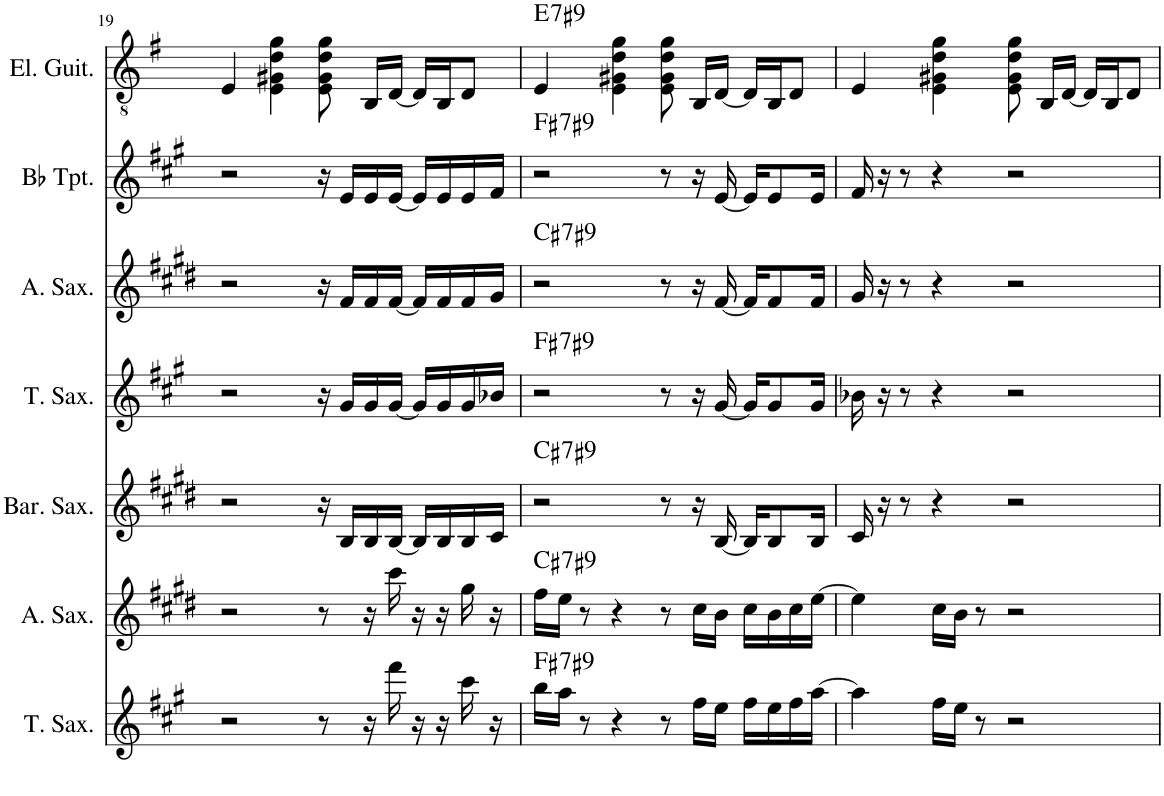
**kern	**harte	**kern	**harte	**kern	**harte	**kern	**harte	**kern	**harte	**kern	**harte	**kern	**harte
*part7	*part7	*part6	*part6	*part5	*part5	*part4	*part4	*part3	*part3	*part2	*part2	*part1	*part1
*staff7	*	*staff6	*	*staff5	*	*staff4	*	*staff3	*	*staff2	*	*staff1	*
*I"Lead Tenor Saxophone	*	*I"Lead Alto Saxophone	*	*I"Baritone Saxophone	*	*I"Tenor Saxophone	*	*I"Alto Saxophone	*	*I"Bb Trumpet	*	*I"Electric Guitar	*
*I'T. Sax.	*	*I'A. Sax.	*	*I'Bar. Sax.	*	*I'T. Sax.	*	*I'A. Sax.	*	*I'Bb Tpt.	*	*I'El. Guit.	*
!!LO:PB:g=z
*clefG2	*	*clefG2	*	*clefG2	*	*clefG2	*	*clefG2	*	*clefG2	*	*clefGv2	*
*Trd8c14	*	*Trd5c9	*	*Trd12c21	*	*Trd8c14	*	*Trd5c9	*	*Trd1c2	*	*	*
*k[f#c#g#]	*	*k[f#c#g#d#]	*	*k[f#c#g#d#]	*	*k[f#c#g#]	*	*k[f#c#g#d#]	*	*k[f#c#g#]	*	*k[f#]	*
*M4/4	*	*M4/4	*	*M4/4	*	*M4/4	*	*M4/4	*	*M4/4	*	*M4/4	*
=19	=19	=19	=19	=19	=19	=19	=19	=19	=19	=19	=19	=19	=19
2r	.	2r	.	2r	.	2r	.	2r	.	2r	.	4E/	.
.	.	.	.	.	.	.	.	.	.	.	.	4E\ 4G#X\ 4d\ 4g\	.
8r	.	8r	.	16r	.	16r	.	16r	.	16r	.	8E\ 8G#\ 8d\ 8g\	.
.	.	.	.	16B/LL	.	16g#/LL	.	16f#/LL	.	16e/LL	.	.	.
16r	.	16r	.	16B/	.	16g#/	.	16f#/	.	16e/	.	16BB/LL	.
16fff#\	.	16ccc#\	.	[16B/JJ	.	[16g#/JJ	.	[16f#/JJ	.	[16e/JJ	.	[16D/JJ	.
16r	.	16r	.	16B/LL]	.	16g#/LL]	.	16f#/LL]	.	16e/LL]	.	16D/LL]	.
16r	.	16r	.	16B/	.	16g#/	.	16f#/	.	16e/	.	16BB/J	.
16ccc#\	.	16gg#\	.	16B/	.	16g#/	.	16f#/	.	16e/	.	8D/J	.
16r	.	16r	.	16c#/JJ	.	16b-X/JJ	.	16g#/JJ	.	16f#/JJ	.	.	.
=20	=20	=20	=20	=20	=20	=20	=20	=20	=20	=20	=20	=20	=20
!	!LO:H:kt=7	!	!LO:H:kt=7	!	!LO:H:kt=7	!	!LO:H:kt=7	!	!LO:H:kt=7	!	!LO:H:kt=7	!	!LO:H:kt=7
16bb\LL	F#:7(#9)	16ff#\LL	C#:7(#9)	2r	C#:7(#9)	2r	F#:7(#9)	2r	C#:7(#9)	2r	F#:7(#9)	4E/	E:7(#9)
16aa\JJ	.	16ee\JJ	.	.	.	.	.	.	.	.	.	.	.
8r	.	8r	.	.	.	.	.	.	.	.	.	.	.
4r	.	4r	.	.	.	.	.	.	.	.	.	4E\ 4G#X\ 4d\ 4g\	.
8r	.	8r	.	8r	.	8r	.	8r	.	8r	.	8E\ 8G#\ 8d\ 8g\	.
16ff#\LL	.	16cc#\LL	.	16r	.	16r	.	16r	.	16r	.	16BB/LL	.
16ee\JJ	.	16b\JJ	.	[16B/	.	[16g#/	.	[16f#/	.	[16e/	.	[16D/JJ	.
16ff#\LL	.	16cc#\LL	.	16B/KL]	.	16g#/KL]	.	16f#/KL]	.	16e/KL]	.	16D/LL]	.
16ee\	.	16b\	.	8B/	.	8g#/	.	8f#/	.	8e/	.	16BB/J	.
16ff#\	.	16cc#\	.	.	.	.	.	.	.	.	.	8D/J	.
[16aa\JJ	.	[16ee\JJ	.	16B/Jk	.	16g#/Jk	.	16f#/Jk	.	16e/Jk	.	.	.
=21	=21	=21	=21	=21	=21	=21	=21	=21	=21	=21	=21	=21	=21
4aa\]	.	4ee\]	.	16c#/	.	16b-X\	.	16g#/	.	16f#/	.	4E/	.
.	.	.	.	16r	.	16r	.	16r	.	16r	.	.	.
.	.	.	.	8r	.	8r	.	8r	.	8r	.	.	.
16ff#\LL	.	16cc#\LL	.	4r	.	4r	.	4r	.	4r	.	4E\ 4G#X\ 4d\ 4g\	.
16ee\JJ	.	16b\JJ	.	.	.	.	.	.	.	.	.	.	.
8r	.	8r	.	.	.	.	.	.	.	.	.	.	.
2r	.	2r	.	2r	.	2r	.	2r	.	2r	.	8E\ 8G#\ 8d\ 8g\	.
.	.	.	.	.	.	.	.	.	.	.	.	16BB/LL	.
.	.	.	.	.	.	.	.	.	.	.	.	[16D/JJ	.
.	.	.	.	.	.	.	.	.	.	.	.	16D/LL]	.
.	.	.	.	.	.	.	.	.	.	.	.	16BB/J	.
.	.	.	.	.	.	.	.	.	.	.	.	8D/J	.
=	=	=	=	=	=	=	=	=	=	=	=	=	=
*-	*-	*-	*-	*-	*-	*-	*-	*-	*-	*-	*-	*-	*-
